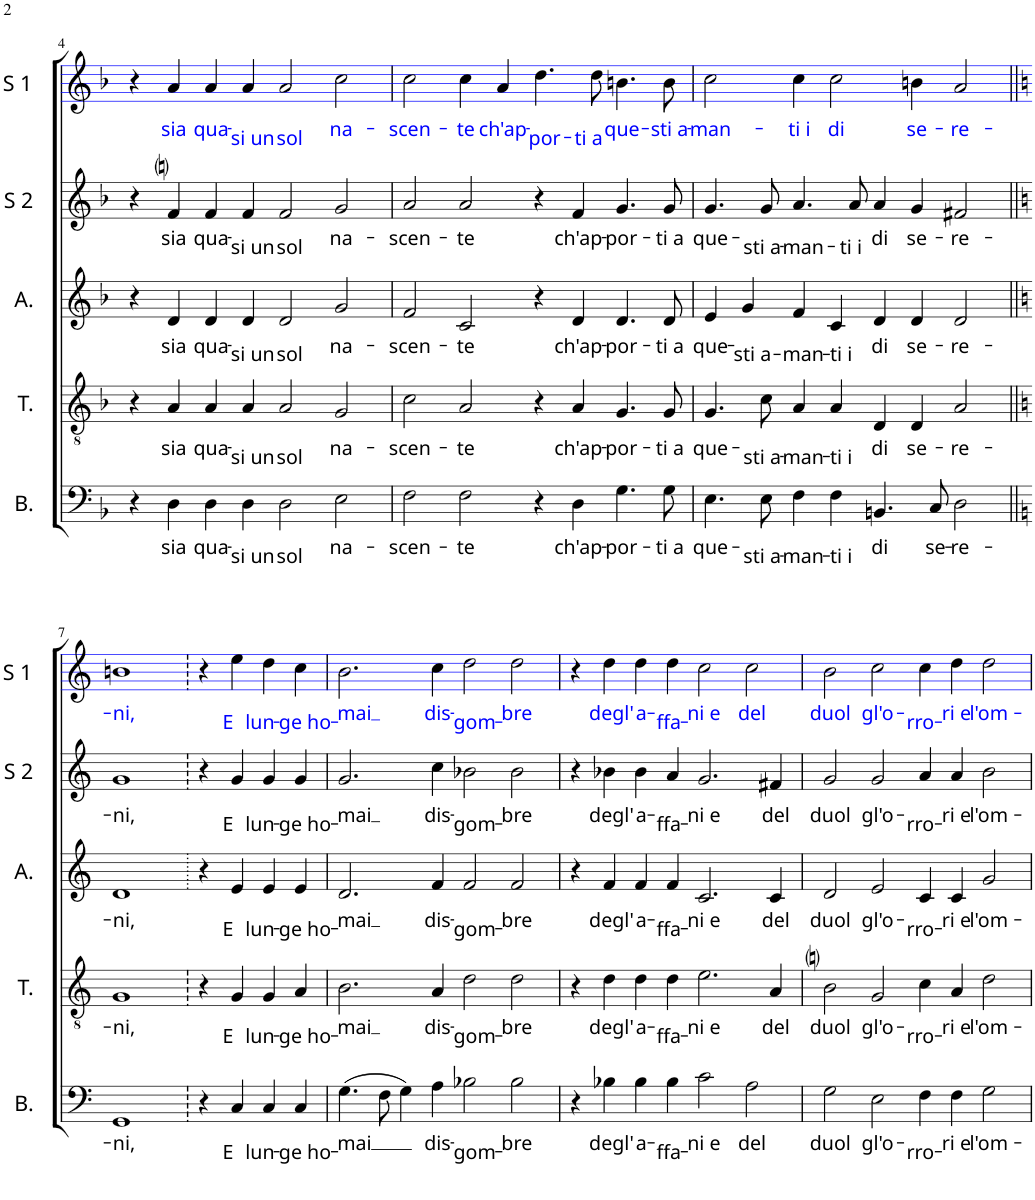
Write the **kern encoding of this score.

**kern	**text	**kern	**text	**kern	**text	**kern	**text	**kern	**text
*part5	*part5	*part4	*part4	*part3	*part3	*part2	*part2	*part1	*part1
*staff5	*staff5	*staff4	*staff4	*staff3	*staff3	*staff2	*staff2	*staff1	*staff1
*I"B.	*	*I"T.	*	*I"A.	*	*I"S 2	*	*I"S 1	*
*I'B.	*	*I'T.	*	*I'A.	*	*I'S 2	*	*I'S 1	*
!!LO:PB:g=z
*clefF4	*	*clefGv2	*	*clefG2	*	*clefG2	*	*clefG2	*
*k[b-]	*	*k[b-]	*	*k[b-]	*	*k[b-]	*	*k[b-]	*
*M4/2	*	*M4/2	*	*M4/2	*	*M4/2	*	*M4/2	*
=4	=4	=4	=4	=4	=4	=4	=4	=4	=4
4r	.	4r	.	4r	.	4r	.	4r	.
!	!LO:LY:b	!	!LO:LY:b	!	!LO:LY:b	!	!LO:LY:b	!	!LO:LY:b:color=#0000FF
4D\	sia	4A/	sia	4d/	sia	4fni/	sia	4a/	sia
!	!LO:LY:b	!	!LO:LY:b	!	!LO:LY:b	!	!LO:LY:b	!	!LO:LY:b:color=#0000FF
4D\	qua-	4A/	qua-	4d/	qua-	4f/	qua-	4a/	qua-
!	!LO:LY:b	!	!LO:LY:b	!	!LO:LY:b	!	!LO:LY:b	!	!LO:LY:b:color=#0000FF
4D\	-si un	4A/	-si un	4d/	-si un	4f/	-si un	4a/	-si un
!	!LO:LY:b	!	!LO:LY:b	!	!LO:LY:b	!	!LO:LY:b	!	!LO:LY:b:color=#0000FF
2D\	sol	2A/	sol	2d/	sol	2f/	sol	2a/	sol
!	!LO:LY:b	!	!LO:LY:b	!	!LO:LY:b	!	!LO:LY:b	!	!LO:LY:b:color=#0000FF
2E\	na-	2G/	na-	2g/	na-	2g/	na-	2cc\	na-
=5	=5	=5	=5	=5	=5	=5	=5	=5	=5
!	!LO:LY:b	!	!LO:LY:b	!	!LO:LY:b	!	!LO:LY:b	!	!LO:LY:b:color=#0000FF
2F\	-scen-	2c\	-scen-	2f/	-scen-	2a/	-scen-	2cc\	-scen-
!	!LO:LY:b	!	!LO:LY:b	!	!LO:LY:b	!	!LO:LY:b	!	!LO:LY:b:color=#0000FF
2F\	-te	2A/	-te	2c/	-te	2a/	-te	4cc\	-te
!	!	!	!	!	!	!	!	!	!LO:LY:b:color=#0000FF
.	.	.	.	.	.	.	.	4a/	ch'ap-
!	!	!	!	!	!	!	!	!	!LO:LY:b:color=#0000FF
4r	.	4r	.	4r	.	4r	.	4.dd\	-por-
!	!LO:LY:b	!	!LO:LY:b	!	!LO:LY:b	!	!LO:LY:b	!	!
4D\	ch'ap-	4A/	ch'ap-	4d/	ch'ap-	4f/	ch'ap-	.	.
!	!	!	!	!	!	!	!	!	!LO:LY:b:color=#0000FF
.	.	.	.	.	.	.	.	8dd\	-ti a
!	!LO:LY:b	!	!LO:LY:b	!	!LO:LY:b	!	!LO:LY:b	!	!LO:LY:b:color=#0000FF
4.G\	-por-	4.G/	-por-	4.d/	-por-	4.g/	-por-	4.bn\	que-
!	!LO:LY:b	!	!LO:LY:b	!	!LO:LY:b	!	!LO:LY:b	!	!LO:LY:b:color=#0000FF
8G\	-ti a	8G/	-ti a	8d/	-ti a	8g/	-ti a	8b\	-sti a-
=6	=6	=6	=6	=6	=6	=6	=6	=6	=6
!	!LO:LY:b	!	!LO:LY:b	!	!LO:LY:b	!	!LO:LY:b	!	!LO:LY:b:color=#0000FF
4.E\	que-	4.G/	que-	4e/	que-	4.g/	que-	2cc\	-man-
!	!	!	!	!	!LO:LY:b	!	!	!	!
.	.	.	.	4g/	-sti a-	.	.	.	.
!	!LO:LY:b	!	!LO:LY:b	!	!	!	!LO:LY:b	!	!
8E\	-sti a-	8c\	-sti a-	.	.	8g/	-sti a-	.	.
!	!LO:LY:b	!	!LO:LY:b	!	!LO:LY:b	!	!LO:LY:b	!	!LO:LY:b:color=#0000FF
4F\	-man-	4A/	-man-	4f/	-man-	4.a/	-man-	4cc\	-ti i
!	!LO:LY:b	!	!LO:LY:b	!	!LO:LY:b	!	!	!	!LO:LY:b:color=#0000FF
4F\	-ti i	4A/	-ti i	4c/	-ti i	.	.	2cc\	di
!	!	!	!	!	!	!	!LO:LY:b	!	!
.	.	.	.	.	.	8a/	-ti i	.	.
!	!LO:LY:b	!	!LO:LY:b	!	!LO:LY:b	!	!LO:LY:b	!	!
4.BBn/	di	4D/	di	4d/	di	4a/	di	.	.
!	!	!	!LO:LY:b	!	!LO:LY:b	!	!LO:LY:b	!	!LO:LY:b:color=#0000FF
.	.	4D/	se-	4d/	se-	4g/	se-	4bn\	se-
!	!LO:LY:b	!	!	!	!	!	!	!	!
8C/	se-	.	.	.	.	.	.	.	.
!	!LO:LY:b	!	!LO:LY:b	!	!LO:LY:b	!	!LO:LY:b	!	!LO:LY:b:color=#0000FF
2D\	-re-	2A/	-re-	2d/	-re-	2f#X/	-re-	2a/	-re-
!!LO:LB:g=z
=7||	=7||	=7||	=7||	=7||	=7||	=7||	=7||	=7||	=7||
*k[]	*	*k[]	*	*k[]	*	*k[]	*	*k[]	*
!	!LO:LY:b	!	!LO:LY:b	!	!LO:LY:b	!	!LO:LY:b	!	!LO:LY:b:color=#0000FF
1GG	-ni,	1G	-ni,	1d	-ni,	1g	-ni,	1bn	-ni,
4r	.	4r	.	4r	.	4r	.	4r	.
!	!LO:LY:b	!	!LO:LY:b	!	!LO:LY:b	!	!LO:LY:b	!	!LO:LY:b:color=#0000FF
4C/	E	4G/	E	4e/	E	4g/	E	4ee\	E
!	!LO:LY:b	!	!LO:LY:b	!	!LO:LY:b	!	!LO:LY:b	!	!LO:LY:b:color=#0000FF
4C/	lun-	4G/	lun-	4e/	lun-	4g/	lun-	4dd\	lun-
!	!LO:LY:b	!	!LO:LY:b	!	!LO:LY:b	!	!LO:LY:b	!	!LO:LY:b:color=#0000FF
4C/	-ge ho-	4A/	-ge ho-	4e/	-ge ho-	4g/	-ge ho-	4cc\	-ge ho-
=8	=8	=8	=8	=8	=8	=8	=8	=8	=8
!	!LO:LY:b	!	!LO:LY:b	!	!LO:LY:b	!	!LO:LY:b	!	!LO:LY:b:color=#0000FF
(4.G\	-mai	2.B\	-mai	2.d/	-mai	2.g/	-mai	2.b\	-mai
8F\	.	.	.	.	.	.	.	.	.
4G\)	.	.	.	.	.	.	.	.	.
!	!LO:LY:b	!	!LO:LY:b	!	!LO:LY:b	!	!LO:LY:b	!	!LO:LY:b:color=#0000FF
4A\	dis-	4A/	dis-	4f/	dis-	4cc\	dis-	4cc\	dis-
!	!LO:LY:b	!	!LO:LY:b	!	!LO:LY:b	!	!LO:LY:b	!	!LO:LY:b:color=#0000FF
2B-X\	-gom-	2d\	-gom-	2f/	-gom-	2b-X\	-gom-	2dd\	-gom-
!	!LO:LY:b	!	!LO:LY:b	!	!LO:LY:b	!	!LO:LY:b	!	!LO:LY:b:color=#0000FF
2B-\	-bre	2d\	-bre	2f/	-bre	2b-\	-bre	2dd\	-bre
=9	=9	=9	=9	=9	=9	=9	=9	=9	=9
4r	.	4r	.	4r	.	4r	.	4r	.
!	!LO:LY:b	!	!LO:LY:b	!	!LO:LY:b	!	!LO:LY:b	!	!LO:LY:b:color=#0000FF
4B-X\	degl'	4d\	degl'	4f/	degl'	4b-X\	degl'	4dd\	degl'
!	!LO:LY:b	!	!LO:LY:b	!	!LO:LY:b	!	!LO:LY:b	!	!LO:LY:b:color=#0000FF
4B-\	a-	4d\	a-	4f/	a-	4b-\	a-	4dd\	a-
!	!LO:LY:b	!	!LO:LY:b	!	!LO:LY:b	!	!LO:LY:b	!	!LO:LY:b:color=#0000FF
4B-\	-ffa-	4d\	-ffa-	4f/	-ffa-	4a/	-ffa-	4dd\	-ffa-
!	!LO:LY:b	!	!LO:LY:b	!	!LO:LY:b	!	!LO:LY:b	!	!LO:LY:b:color=#0000FF
2c\	-ni e	2.e\	-ni e	2.c/	-ni e	2.g/	-ni e	2cc\	-ni e
!	!LO:LY:b	!	!	!	!	!	!	!	!LO:LY:b:color=#0000FF
2A\	del	.	.	.	.	.	.	2cc\	del
!	!	!	!LO:LY:b	!	!LO:LY:b	!	!LO:LY:b	!	!
.	.	4A/	del	4c/	del	4f#X/	del	.	.
=10	=10	=10	=10	=10	=10	=10	=10	=10	=10
!	!LO:LY:b	!	!LO:LY:b	!	!LO:LY:b	!	!LO:LY:b	!	!LO:LY:b:color=#0000FF
2G\	duol	2Bni\	duol	2d/	duol	2g/	duol	2b\	duol
!	!LO:LY:b	!	!LO:LY:b	!	!LO:LY:b	!	!LO:LY:b	!	!LO:LY:b:color=#0000FF
2E\	gl'o-	2G/	gl'o-	2e/	gl'o-	2g/	gl'o-	2cc\	gl'o-
!	!LO:LY:b	!	!LO:LY:b	!	!LO:LY:b	!	!LO:LY:b	!	!LO:LY:b:color=#0000FF
4F\	-rro-	4c\	-rro-	4c/	-rro-	4a/	-rro-	4cc\	-rro-
!	!LO:LY:b	!	!LO:LY:b	!	!LO:LY:b	!	!LO:LY:b	!	!LO:LY:b:color=#0000FF
4F\	-ri e	4A/	-ri e	4c/	-ri e	4a/	-ri e	4dd\	-ri e
!	!LO:LY:b	!	!LO:LY:b	!	!LO:LY:b	!	!LO:LY:b	!	!LO:LY:b:color=#0000FF
2G\	l'om-	2d\	l'om-	2g/	l'om-	2b\	l'om-	2dd\	l'om-
=	=	=	=	=	=	=	=	=	=
*-	*-	*-	*-	*-	*-	*-	*-	*-	*-
